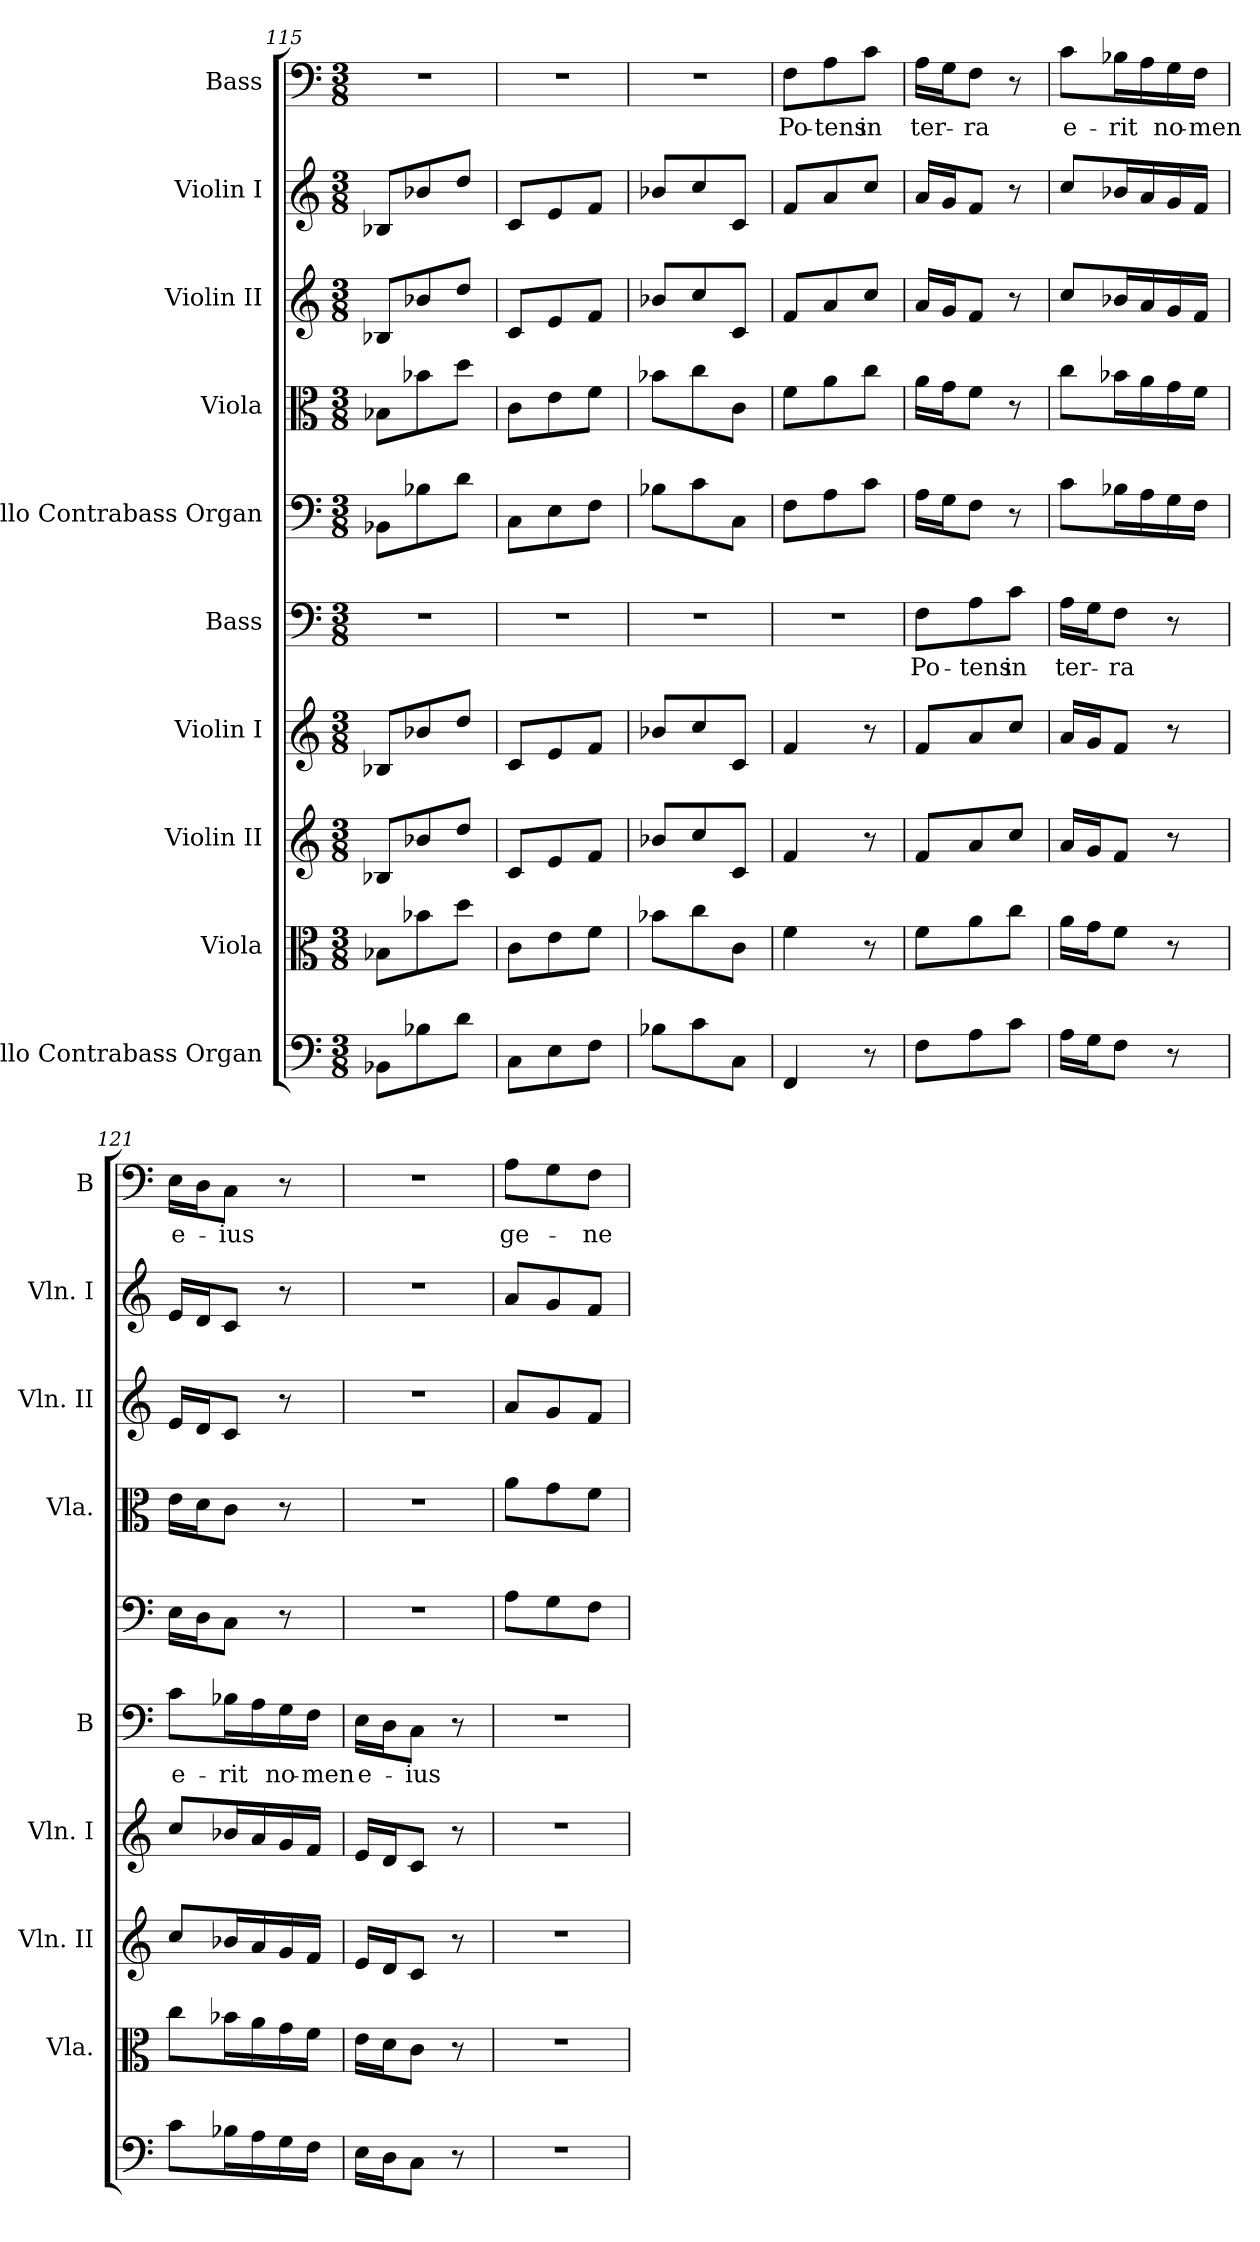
**kern	**kern	**kern	**kern	**kern	**text	**kern	**kern	**kern	**kern	**kern	**text
*part10	*part9	*part8	*part7	*part6	*part6	*part5	*part4	*part3	*part2	*part1	*part1
*staff10	*staff9	*staff8	*staff7	*staff6	*staff6	*staff5	*staff4	*staff3	*staff2	*staff1	*staff1
*I"Cello Contrabass Organ	*I"Viola	*I"Violin II	*I"Violin I	*I"Bass	*	*I"Cello Contrabass Organ	*I"Viola	*I"Violin II	*I"Violin I	*I"Bass	*
*	*I'Vla.	*I'Vln. II	*I'Vln. I	*I'B	*	*	*I'Vla.	*I'Vln. II	*I'Vln. I	*I'B	*
*clefF4	*clefC3	*clefG2	*clefG2	*clefF4	*	*clefF4	*clefC3	*clefG2	*clefG2	*clefF4	*
*k[]	*k[]	*k[]	*k[]	*k[]	*	*k[]	*k[]	*k[]	*k[]	*k[]	*
*C:	*C:	*C:	*C:	*C:	*	*C:	*C:	*C:	*C:	*C:	*
*M3/8	*M3/8	*M3/8	*M3/8	*M3/8	*	*M3/8	*M3/8	*M3/8	*M3/8	*M3/8	*
=115	=115	=115	=115	=115	=115	=115	=115	=115	=115	=115	=115
8BB-X\L	8B-X\L	8B-X/L	8B-X/L	4.r	.	8BB-X\L	8B-X\L	8B-X/L	8B-X/L	4.r	.
8B-X\	8b-X\	8b-X/	8b-X/	.	.	8B-X\	8b-X\	8b-X/	8b-X/	.	.
8d\J	8dd\J	8dd/J	8dd/J	.	.	8d\J	8dd\J	8dd/J	8dd/J	.	.
=116	=116	=116	=116	=116	=116	=116	=116	=116	=116	=116	=116
8C\L	8c\L	8c/L	8c/L	4.r	.	8C\L	8c\L	8c/L	8c/L	4.r	.
8E\	8e\	8e/	8e/	.	.	8E\	8e\	8e/	8e/	.	.
8F\J	8f\J	8f/J	8f/J	.	.	8F\J	8f\J	8f/J	8f/J	.	.
=117	=117	=117	=117	=117	=117	=117	=117	=117	=117	=117	=117
8B-X\L	8b-X\L	8b-X/L	8b-X/L	4.r	.	8B-X\L	8b-X\L	8b-X/L	8b-X/L	4.r	.
8c\	8cc\	8cc/	8cc/	.	.	8c\	8cc\	8cc/	8cc/	.	.
8C\J	8c\J	8c/J	8c/J	.	.	8C\J	8c\J	8c/J	8c/J	.	.
!!LO:PB:g=z
=118	=118	=118	=118	=118	=118	=118	=118	=118	=118	=118	=118
!	!	!	!	!	!	!	!	!	!	!	!LO:LY:b
4FF/	4f\	4f/	4f/	4.r	.	8F\L	8f\L	8f/L	8f/L	8F\L	Po-
!	!	!	!	!	!	!	!	!	!	!	!LO:LY:b
.	.	.	.	.	.	8A\	8a\	8a/	8a/	8A\	-tens
!	!	!	!	!	!	!	!	!	!	!	!LO:LY:b
8r	8r	8r	8r	.	.	8c\J	8cc\J	8cc/J	8cc/J	8c\J	in
=119	=119	=119	=119	=119	=119	=119	=119	=119	=119	=119	=119
!	!	!	!	!	!LO:LY:b	!	!	!	!	!	!LO:LY:b
8F\L	8f\L	8f/L	8f/L	8F\L	Po-	16A\LL	16a\LL	16a/LL	16a/LL	16A\LL	ter-
.	.	.	.	.	.	16G\J	16g\J	16g/J	16g/J	16G\J	.
!	!	!	!	!	!LO:LY:b	!	!	!	!	!	!LO:LY:b
8A\	8a\	8a/	8a/	8A\	-tens	8F\J	8f\J	8f/J	8f/J	8F\J	-ra
!	!	!	!	!	!LO:LY:b	!	!	!	!	!	!
8c\J	8cc\J	8cc/J	8cc/J	8c\J	in	8r	8r	8r	8r	8r	.
=120	=120	=120	=120	=120	=120	=120	=120	=120	=120	=120	=120
!	!	!	!	!	!LO:LY:b	!	!	!	!	!	!LO:LY:b
16A\LL	16a\LL	16a/LL	16a/LL	16A\LL	ter-	8c\L	8cc\L	8cc/L	8cc/L	8c\L	e-
16G\J	16g\J	16g/J	16g/J	16G\J	.	.	.	.	.	.	.
!	!	!	!	!	!LO:LY:b	!	!	!	!	!	!LO:LY:b
8F\J	8f\J	8f/J	8f/J	8F\J	-ra	16B-X\L	16b-X\L	16b-X/L	16b-X/L	16B-X\L	-rit
.	.	.	.	.	.	16A\	16a\	16a/	16a/	16A\	.
!	!	!	!	!	!	!	!	!	!	!	!LO:LY:b
8r	8r	8r	8r	8r	.	16G\	16g\	16g/	16g/	16G\	no-
!	!	!	!	!	!	!	!	!	!	!	!LO:LY:b
.	.	.	.	.	.	16F\JJ	16f\JJ	16f/JJ	16f/JJ	16F\JJ	-men
=121	=121	=121	=121	=121	=121	=121	=121	=121	=121	=121	=121
!	!	!	!	!	!LO:LY:b	!	!	!	!	!	!LO:LY:b
8c\L	8cc\L	8cc/L	8cc/L	8c\L	e-	16E\LL	16e\LL	16e/LL	16e/LL	16E\LL	e-
.	.	.	.	.	.	16D\J	16d\J	16d/J	16d/J	16D\J	.
!	!	!	!	!	!LO:LY:b	!	!	!	!	!	!LO:LY:b
16B-X\L	16b-X\L	16b-X/L	16b-X/L	16B-X\L	-rit	8C\J	8c\J	8c/J	8c/J	8C\J	-ius
16A\	16a\	16a/	16a/	16A\	.	.	.	.	.	.	.
!	!	!	!	!	!LO:LY:b	!	!	!	!	!	!
16G\	16g\	16g/	16g/	16G\	no-	8r	8r	8r	8r	8r	.
!	!	!	!	!	!LO:LY:b	!	!	!	!	!	!
16F\JJ	16f\JJ	16f/JJ	16f/JJ	16F\JJ	-men	.	.	.	.	.	.
=122	=122	=122	=122	=122	=122	=122	=122	=122	=122	=122	=122
!	!	!	!	!	!LO:LY:b	!	!	!	!	!	!
16E\LL	16e\LL	16e/LL	16e/LL	16E\LL	e-	4.r	4.r	4.r	4.r	4.r	.
16D\J	16d\J	16d/J	16d/J	16D\J	.	.	.	.	.	.	.
!	!	!	!	!	!LO:LY:b	!	!	!	!	!	!
8C\J	8c\J	8c/J	8c/J	8C\J	-ius	.	.	.	.	.	.
8r	8r	8r	8r	8r	.	.	.	.	.	.	.
=123	=123	=123	=123	=123	=123	=123	=123	=123	=123	=123	=123
!	!	!	!	!	!	!	!	!	!	!	!LO:LY:b
4.r	4.r	4.r	4.r	4.r	.	8A\L	8a\L	8a/L	8a/L	8A\L	ge-
.	.	.	.	.	.	8G\	8g\	8g/	8g/	8G\	.
!	!	!	!	!	!	!	!	!	!	!	!LO:LY:b
.	.	.	.	.	.	8F\J	8f\J	8f/J	8f/J	8F\J	-ne-
=	=	=	=	=	=	=	=	=	=	=	=
*-	*-	*-	*-	*-	*-	*-	*-	*-	*-	*-	*-
